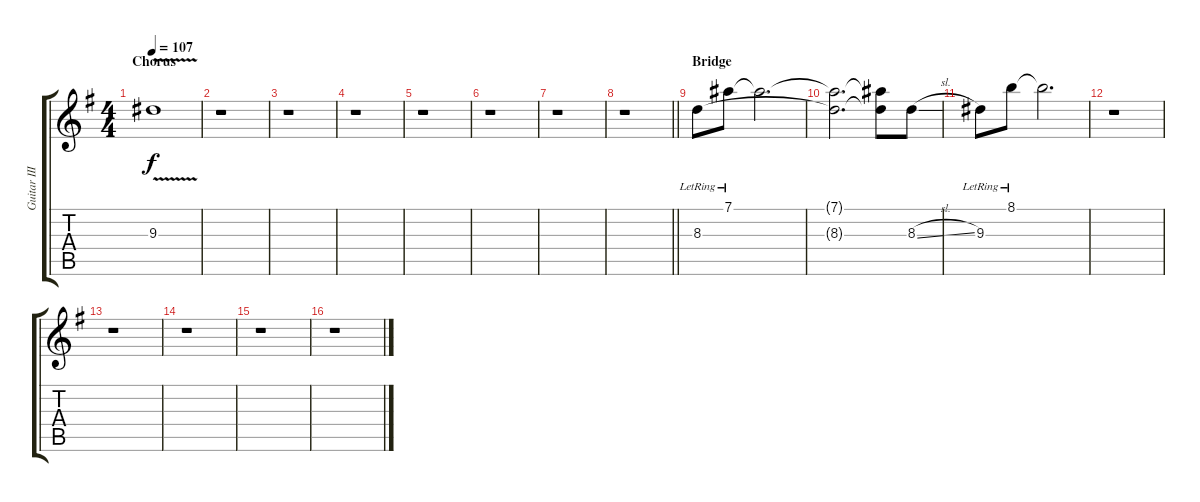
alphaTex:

\track ("Guitar III" "Guitar III") {instrument distortionguitar}
\staff {score tabs}
\tuning (Eb4 Bb3 Gb3 Db3 Ab2 Eb2) {hide}
\ts (4 4)
\section ("" "Chorus")
\tempo 107
\clef g2
\ks eminor
9.3{v}.1{dy f} |
r.1 |
r.1 |
r.1 |
r.1 |
r.1 |
r.1 |
\barLineRight lightlight
r.1 |
\section ("" "Bridge")
8.3{lr}.8 7.1{lr}.8 7.1{t}.2{d} |
(7.1{t} 8.3{t}).2{d} (7.1{t} 8.3{t}).8 8.3{sl}.8 |
9.3{lr}.8 8.1{lr}.8 8.1{t}.2{d} |
r.1 |
r.1 |
r.1 |
r.1 |
r.1
